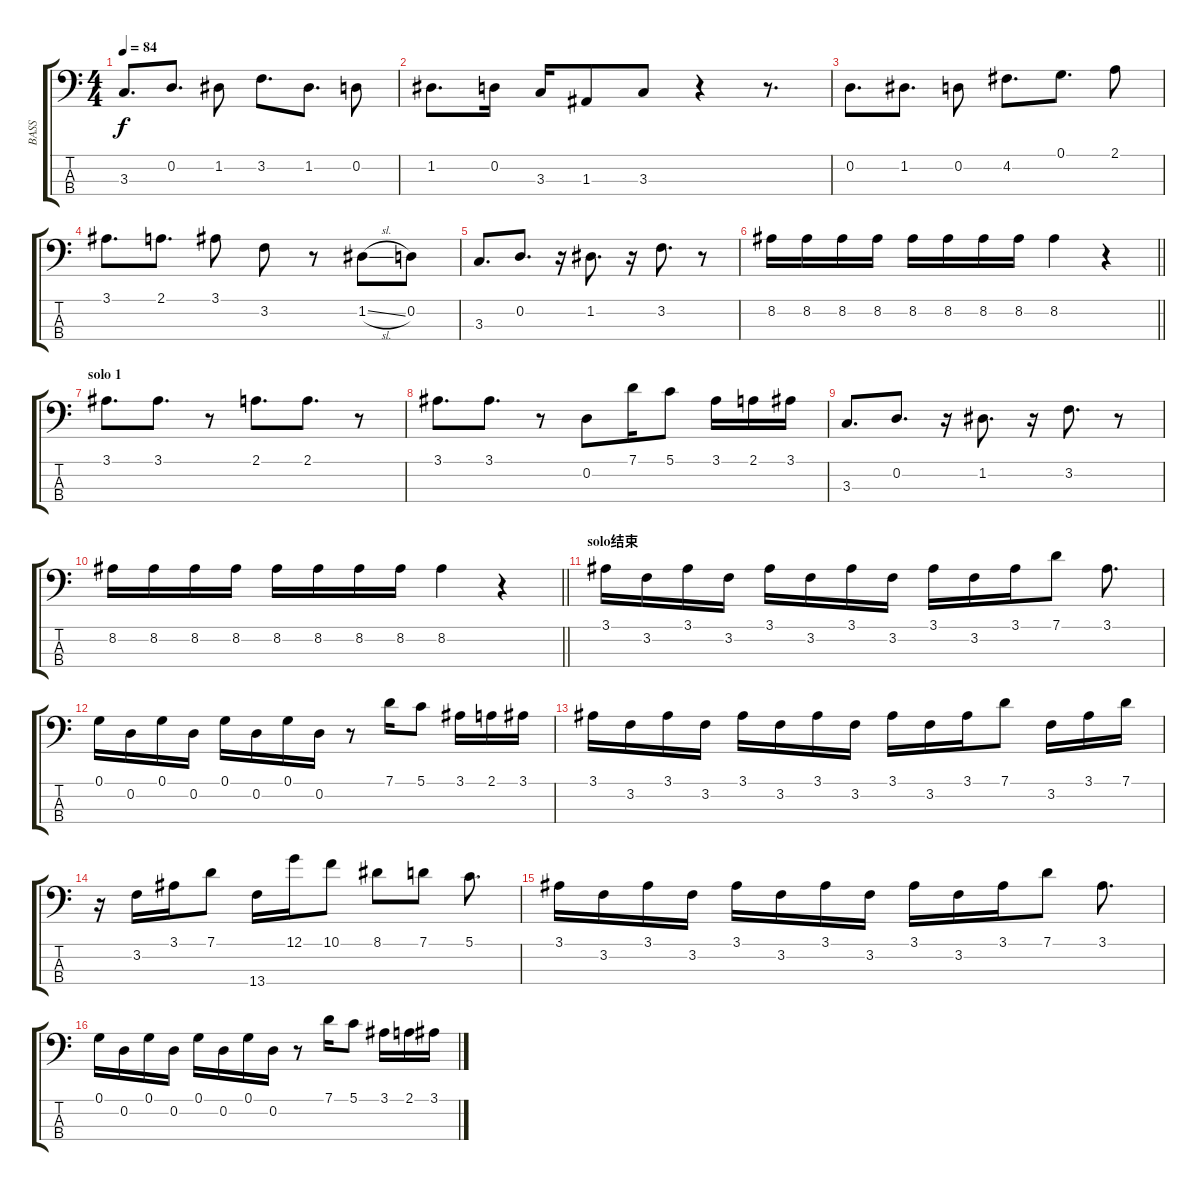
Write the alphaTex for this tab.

\track ("BASS" "BASS") {instrument synthbass2}
\staff {score tabs}
\tuning (G2 D2 A1 E1) {hide}
\ts (4 4)
\tempo 84
\clef f4
\ks c
3.3.8{d dy f} 0.2.8{d} 1.2.8 3.2.8{d} 1.2.8{d} 0.2.8 |
1.2.8{d} 0.2.16 3.3.16 1.3.8 3.3.8 r.4 r.8{d} |
0.2.8{d} 1.2.8{d} 0.2.8 4.2.8{d} 0.1.8{d} 2.1.8 |
3.1.8{d} 2.1.8{d} 3.1.8 3.2.8 r.8 1.2{sl}.8 0.2.8 |
3.3.8{d} 0.2.8{d} r.16 1.2.8{d} r.16 3.2.8{d} r.8 |
\barLineRight lightlight
8.2.16 8.2.16 8.2.16 8.2.16 8.2.16 8.2.16 8.2.16 8.2.16 8.2.4 r.4 |
\section ("" "solo 1")
3.1.8{d} 3.1.8{d} r.8 2.1.8{d} 2.1.8{d} r.8 |
3.1.8{d} 3.1.8{d} r.8 0.2.8 7.1.16 5.1.8 3.1.16 2.1.16 3.1.16 |
3.3.8{d} 0.2.8{d} r.16 1.2.8{d} r.16 3.2.8{d} r.8 |
\barLineRight lightlight
8.2.16 8.2.16 8.2.16 8.2.16 8.2.16 8.2.16 8.2.16 8.2.16 8.2.4 r.4 |
\section ("" "solo结束")
3.1.16 3.2.16 3.1.16 3.2.16 3.1.16 3.2.16 3.1.16 3.2.16 3.1.16 3.2.16 3.1.16 7.1.8 3.1.8{d} |
0.1.16 0.2.16 0.1.16 0.2.16 0.1.16 0.2.16 0.1.16 0.2.16 r.8 7.1.16 5.1.8 3.1.16 2.1.16 3.1.16 |
3.1.16 3.2.16 3.1.16 3.2.16 3.1.16 3.2.16 3.1.16 3.2.16 3.1.16 3.2.16 3.1.16 7.1.8 3.2.16 3.1.16 7.1.16 |
r.16 3.2.16 3.1.16 7.1.8 13.4.16 12.1.16 10.1.8 8.1.8 7.1.8 5.1.8{d} |
3.1.16 3.2.16 3.1.16 3.2.16 3.1.16 3.2.16 3.1.16 3.2.16 3.1.16 3.2.16 3.1.16 7.1.8 3.1.8{d} |
0.1.16 0.2.16 0.1.16 0.2.16 0.1.16 0.2.16 0.1.16 0.2.16 r.8 7.1.16 5.1.8 3.1.16 2.1.16 3.1.16
